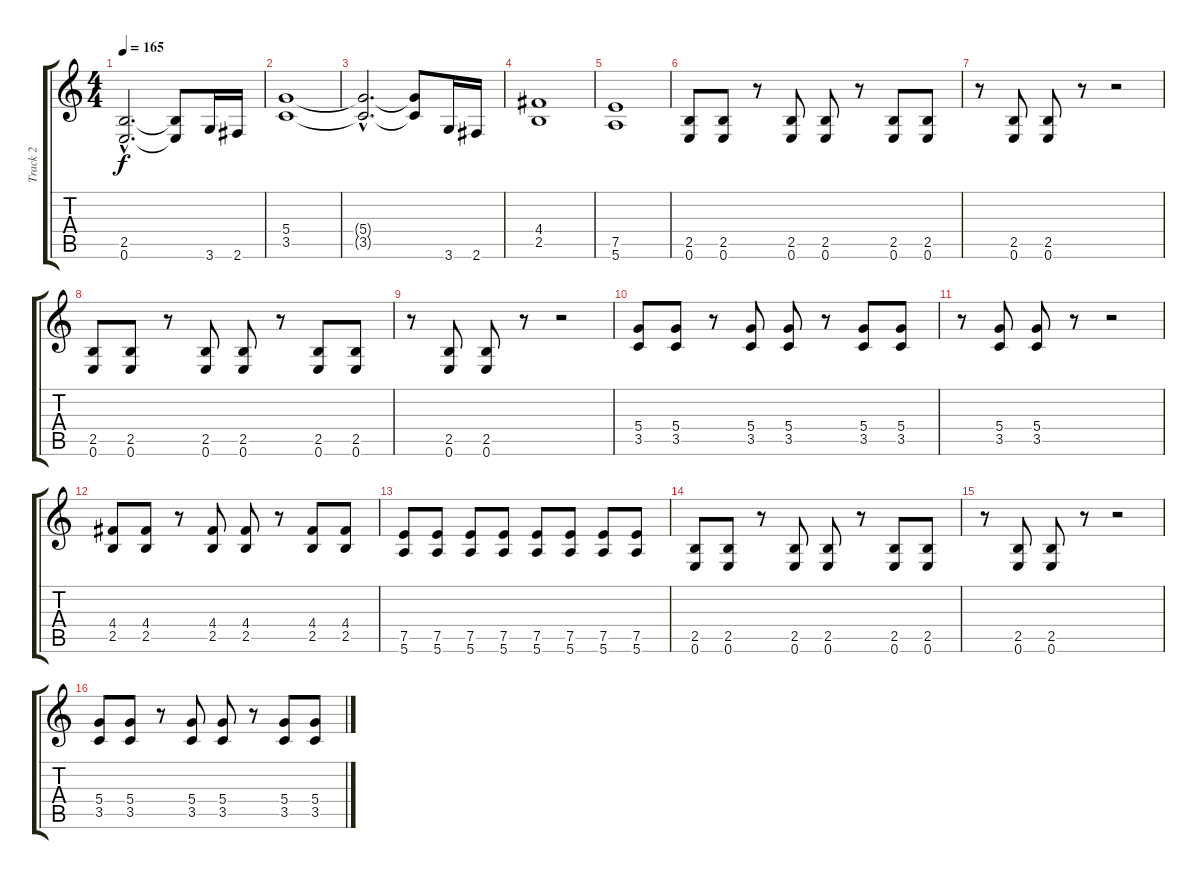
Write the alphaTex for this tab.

\track ("Track 2" "Track 2") {instrument distortionguitar}
\staff {score tabs}
\tuning (E4 B3 G3 D3 A2 E2) {hide}
\ts (4 4)
\tempo 165
\clef g2
\ks c
(2.5{hac t} 0.6{hac t}).2{d dy f} (2.5{t} 0.6{t}).8 3.6.16 2.6.16 |
(5.4 3.5).1 |
(5.4{hac t} 3.5{hac t}).2{d} (5.4{t} 3.5{t}).8 3.6.16 2.6.16 |
(4.4 2.5).1 |
(7.5 5.6).1 |
(2.5 0.6).8 (2.5 0.6).8 r.8 (2.5 0.6).8 (2.5 0.6).8 r.8 (2.5 0.6).8 (2.5 0.6).8 |
r.8 (2.5 0.6).8 (2.5 0.6).8 r.8 r.2 |
(2.5 0.6).8 (2.5 0.6).8 r.8 (2.5 0.6).8 (2.5 0.6).8 r.8 (2.5 0.6).8 (2.5 0.6).8 |
r.8 (2.5 0.6).8 (2.5 0.6).8 r.8 r.2 |
(5.4 3.5).8 (5.4 3.5).8 r.8 (5.4 3.5).8 (5.4 3.5).8 r.8 (5.4 3.5).8 (5.4 3.5).8 |
r.8 (5.4 3.5).8 (5.4 3.5).8 r.8 r.2 |
(4.4 2.5).8 (4.4 2.5).8 r.8 (4.4 2.5).8 (4.4 2.5).8 r.8 (4.4 2.5).8 (4.4 2.5).8 |
(7.5 5.6).8 (7.5 5.6).8 (7.5 5.6).8 (7.5 5.6).8 (7.5 5.6).8 (7.5 5.6).8 (7.5 5.6).8 (7.5 5.6).8 |
(2.5 0.6).8 (2.5 0.6).8 r.8 (2.5 0.6).8 (2.5 0.6).8 r.8 (2.5 0.6).8 (2.5 0.6).8 |
r.8 (2.5 0.6).8 (2.5 0.6).8 r.8 r.2 |
(5.4 3.5).8 (5.4 3.5).8 r.8 (5.4 3.5).8 (5.4 3.5).8 r.8 (5.4 3.5).8 (5.4 3.5).8
